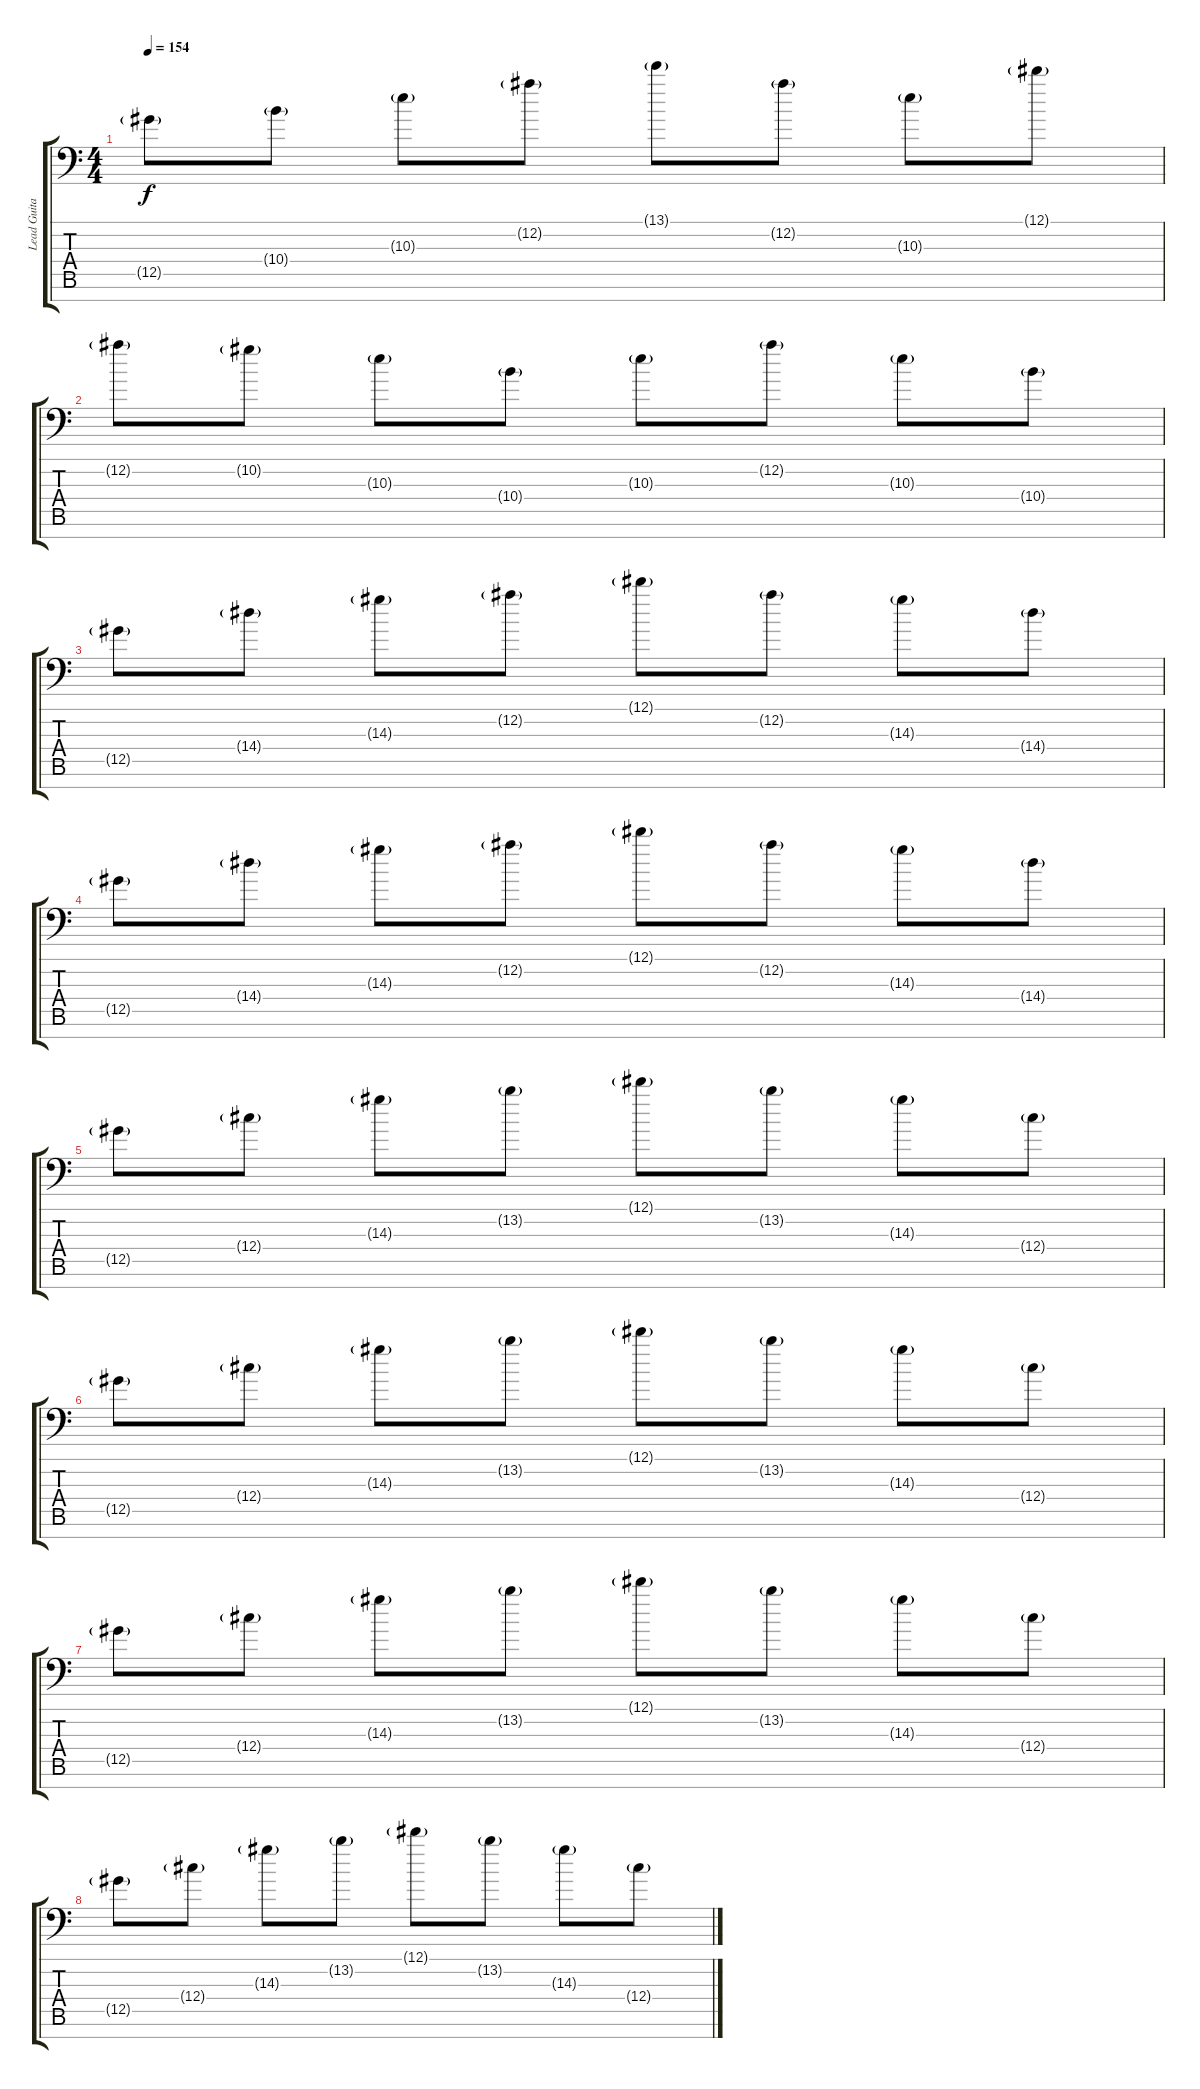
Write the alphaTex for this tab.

\track ("Lead Guitar" "Lead Guita") {instrument distortionguitar}
\staff {score tabs}
\tuning (Eb4 Bb3 Gb3 Db3 Ab2 Eb2 Ab1) {hide}
\ts (4 4)
\tempo 154
\clef f4
\ks c
12.5{g}.8{dy f} 10.4{g}.8 10.3{g}.8 12.2{g}.8 13.1{g}.8 12.2{g}.8 10.3{g}.8 12.1{g}.8 |
12.2{g}.8 10.2{g}.8 10.3{g}.8 10.4{g}.8 10.3{g}.8 12.2{g}.8 10.3{g}.8 10.4{g}.8 |
12.5{g}.8 14.4{g}.8 14.3{g}.8 12.2{g}.8 12.1{g}.8 12.2{g}.8 14.3{g}.8 14.4{g}.8 |
12.5{g}.8 14.4{g}.8 14.3{g}.8 12.2{g}.8 12.1{g}.8 12.2{g}.8 14.3{g}.8 14.4{g}.8 |
12.5{g}.8 12.4{g}.8 14.3{g}.8 13.2{g}.8 12.1{g}.8 13.2{g}.8 14.3{g}.8 12.4{g}.8 |
12.5{g}.8 12.4{g}.8 14.3{g}.8 13.2{g}.8 12.1{g}.8 13.2{g}.8 14.3{g}.8 12.4{g}.8 |
12.5{g}.8 12.4{g}.8 14.3{g}.8 13.2{g}.8 12.1{g}.8 13.2{g}.8 14.3{g}.8 12.4{g}.8 |
12.5{g}.8 12.4{g}.8 14.3{g}.8 13.2{g}.8 12.1{g}.8 13.2{g}.8 14.3{g}.8 12.4{g}.8
